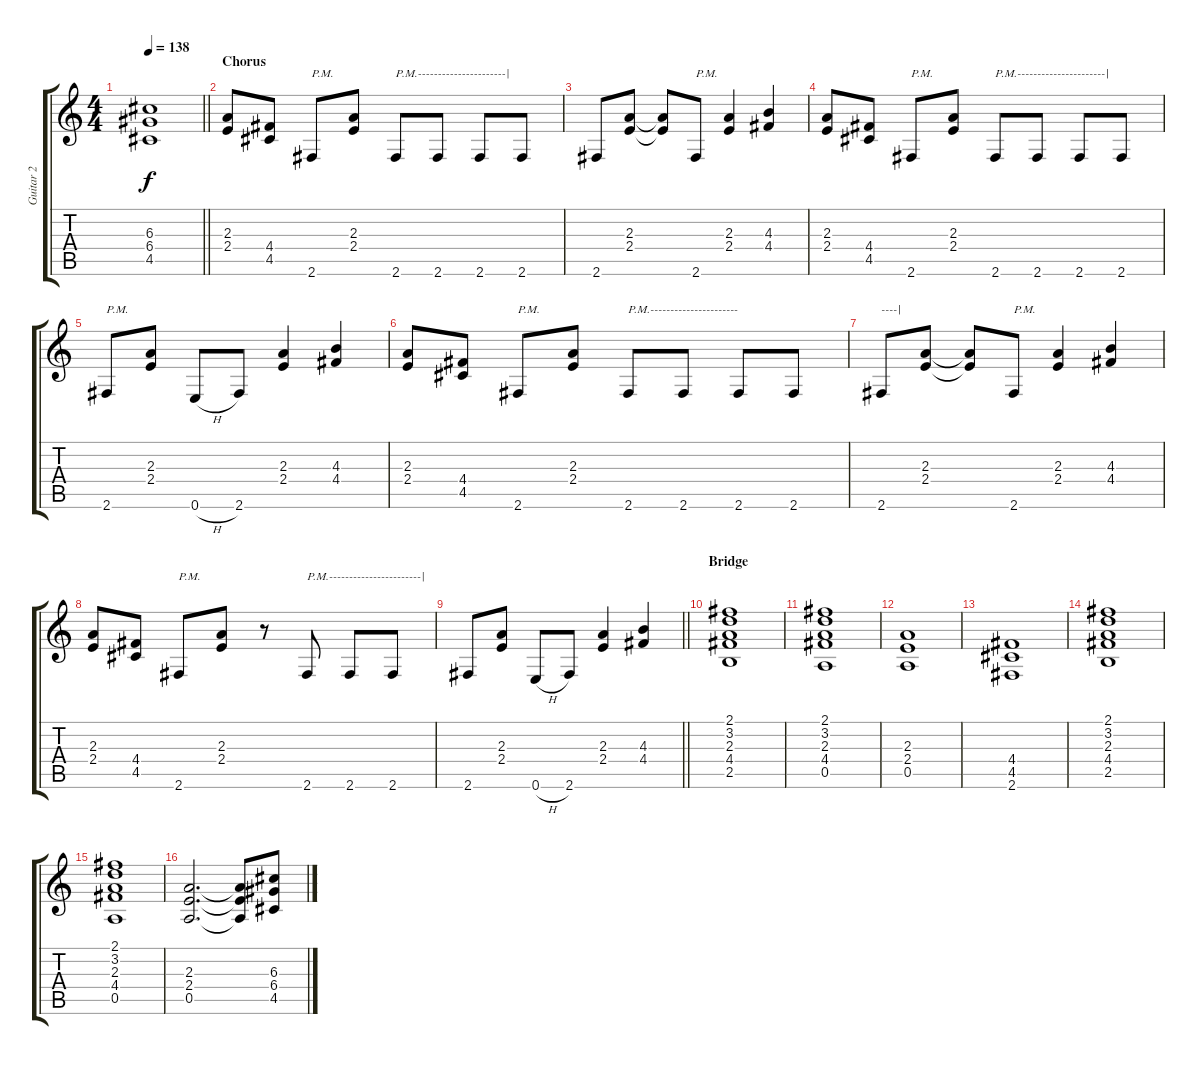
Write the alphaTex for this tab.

\track ("Guitar 2" "Guitar 2") {instrument overdrivenguitar}
\staff {score tabs}
\tuning (E4 B3 G3 D3 A2 E2) {hide}
\ts (4 4)
\tempo 138
\clef g2
\barLineRight lightlight
\ks c
(6.3{t} 6.4{t} 4.5{t}).1{dy f} |
\section ("" "Chorus")
(2.3 2.4).8 (4.4 4.5).8 2.6.8{txt "P.M."} (2.3 2.4).8 2.6.8{txt "P.M.----------------------|"} 2.6.8 2.6.8 2.6.8 |
2.6.8 (2.3 2.4).8 (2.3{t} 2.4{t}).8 2.6.8{txt "P.M."} (2.3 2.4).4 (4.3 4.4).4 |
(2.3 2.4).8 (4.4 4.5).8 2.6.8{txt "P.M."} (2.3 2.4).8 2.6.8{txt "P.M.----------------------|"} 2.6.8 2.6.8 2.6.8 |
2.6.8{txt "P.M."} (2.3 2.4).8 0.6{h}.8 2.6.8 (2.3 2.4).4 (4.3 4.4).4 |
(2.3 2.4).8 (4.4 4.5).8 2.6.8{txt "P.M."} (2.3 2.4).8 2.6.8{txt "P.M.----------------------"} 2.6.8 2.6.8 2.6.8 |
2.6.8{txt "----|"} (2.3 2.4).8 (2.3{t} 2.4{t}).8 2.6.8{txt "P.M."} (2.3 2.4).4 (4.3 4.4).4 |
(2.3 2.4).8 (4.4 4.5).8 2.6.8{txt "P.M."} (2.3 2.4).8 r.8 2.6.8{txt "P.M.-----------------------|"} 2.6.8 2.6.8 |
\barLineRight lightlight
2.6.8 (2.3 2.4).8 0.6{h}.8 2.6.8 (2.3 2.4).4 (4.3 4.4).4 |
\section ("" "Bridge")
(2.1 3.2 2.3 4.4 2.5).1 |
(2.1 3.2 2.3 4.4 0.5).1 |
(2.3 2.4 0.5).1 |
(4.4 4.5 2.6).1 |
(2.1 3.2 2.3 4.4 2.5).1 |
(2.1 3.2 2.3 4.4 0.5).1 |
(2.3 2.4 0.5).2{d} (2.3{t} 2.4{t} 0.5{t}).8 (6.3 6.4 4.5).8
